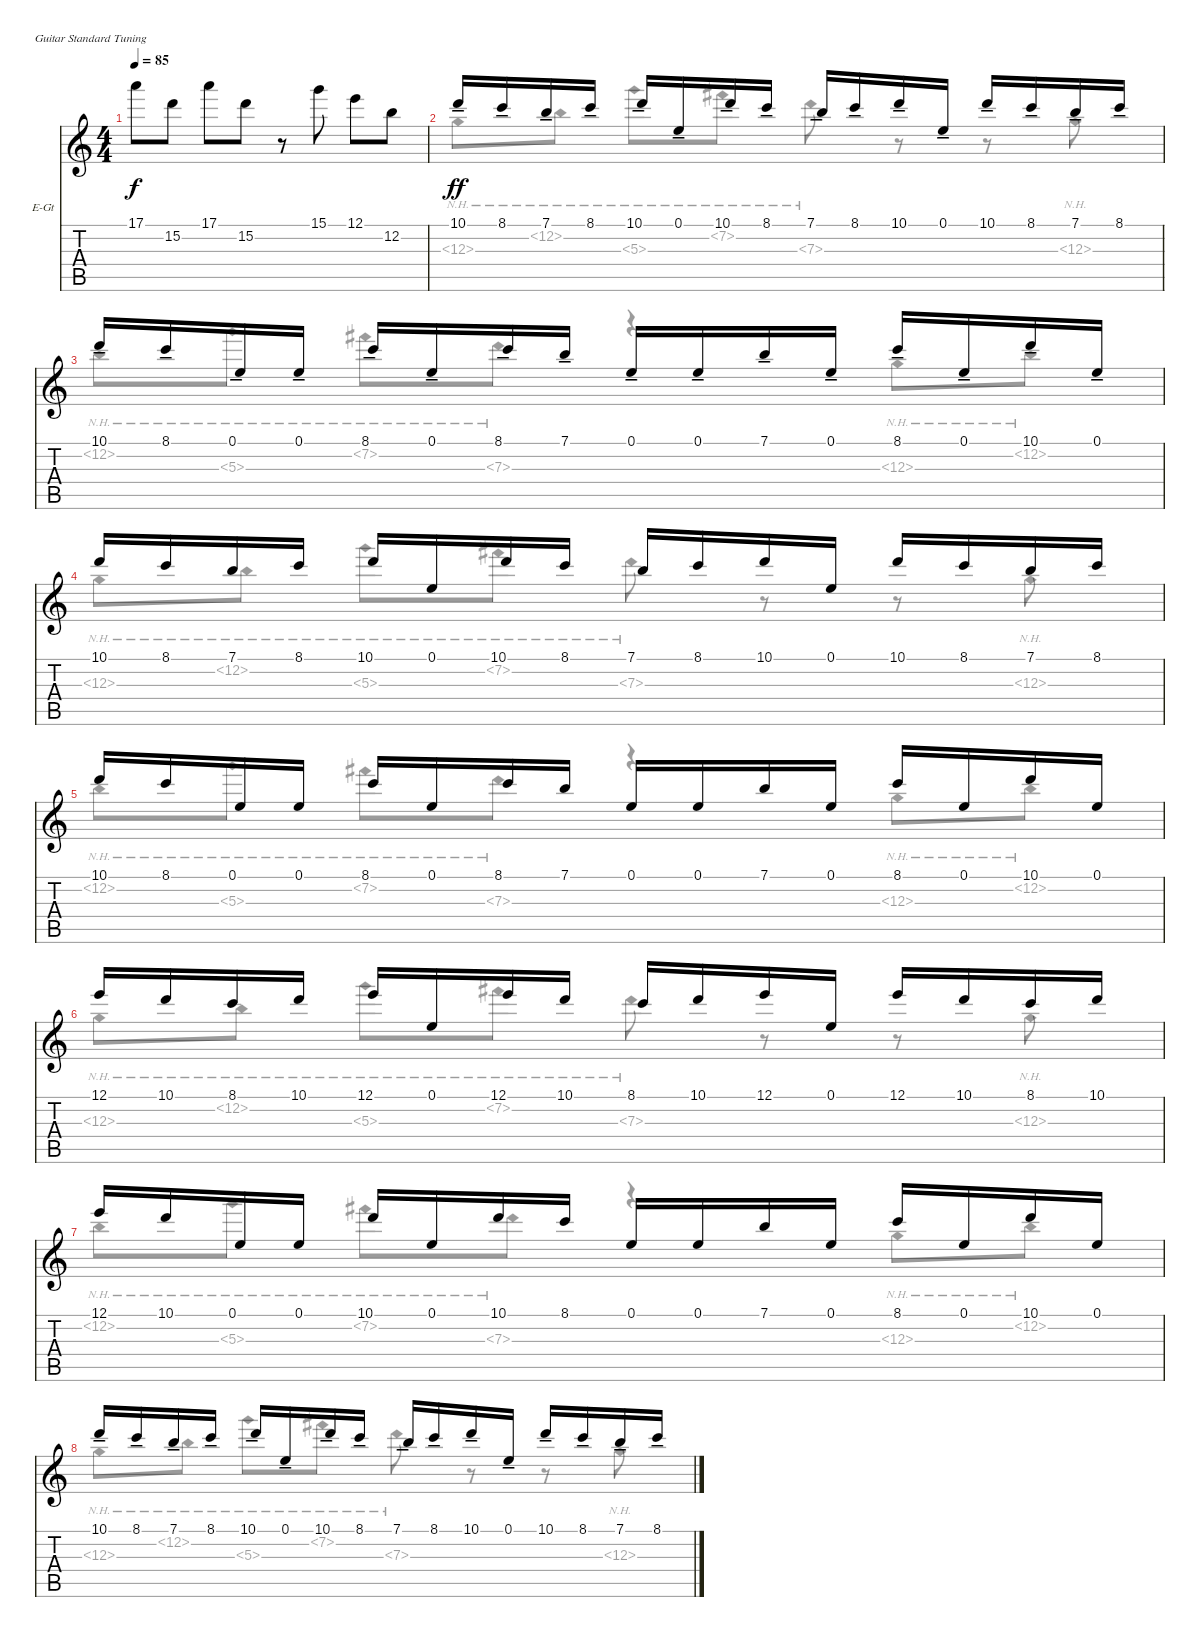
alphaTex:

\defaultSystemsLayout 4
\bracketExtendMode nobrackets
\firstSystemTrackNameOrientation horizontal
\otherSystemsTrackNameOrientation horizontal
\track ("Jazz Guitar" "E-Gt") {instrument electricguitarjazz}
\staff {score tabs}
\tuning (E4 B3 G3 D3 A2 E2)
\voice
\ts (4 4)
\tempo 85
\clef g2
\ks c
17.1.8{dy f} 15.2.8 17.1.8 15.2.8 r.8 15.1.8 12.1.8 12.2.8 |
10.1{ten}.16{dy ff} 8.1{ten}.16 7.1{ten}.16 8.1{ten}.16 10.1{ten}.16 0.1{ten}.16 10.1{ten}.16 8.1{ten}.16 7.1{ten}.16 8.1{ten}.16 10.1{ten}.16 0.1{ten}.16 10.1{ten}.16 8.1{ten}.16 7.1{ten}.16 8.1{ten}.16 |
10.1{ten}.16 8.1{ten}.16 0.1{ten}.16 0.1{ten}.16 8.1{ten}.16 0.1{ten}.16 8.1{ten}.16 7.1{ten}.16 0.1{ten}.16 0.1{ten}.16 7.1{ten}.16 0.1{ten}.16 8.1{ten}.16 0.1{ten}.16 10.1{ten}.16 0.1{ten}.16 |
10.1.16 8.1.16 7.1.16 8.1.16 10.1.16 0.1.16 10.1.16 8.1.16 7.1.16 8.1.16 10.1.16 0.1.16 10.1.16 8.1.16 7.1.16 8.1.16 |
10.1.16 8.1.16 0.1.16 0.1.16 8.1.16 0.1.16 8.1.16 7.1.16 0.1.16 0.1.16 7.1.16 0.1.16 8.1.16 0.1.16 10.1.16 0.1.16 |
12.1.16 10.1.16 8.1.16 10.1.16 12.1.16 0.1.16 12.1.16 10.1.16 8.1.16 10.1.16 12.1.16 0.1.16 12.1.16 10.1.16 8.1.16 10.1.16 |
12.1.16 10.1.16 0.1.16 0.1.16 10.1.16 0.1.16 10.1.16 8.1.16 0.1.16 0.1.16 7.1.16 0.1.16 8.1.16 0.1.16 10.1.16 0.1.16 |
10.1{ten}.16 8.1{ten}.16 7.1{ten}.16 8.1{ten}.16 10.1{ten}.16 0.1{ten}.16 10.1{ten}.16 8.1{ten}.16 7.1{ten}.16 8.1{ten}.16 10.1{ten}.16 0.1{ten}.16 10.1{ten}.16 8.1{ten}.16 7.1{ten}.16 8.1{ten}.16
\voice
\clef g2
\ottava regular
\simile none
\ks c
|
12.3{nh}.8 12.2{nh}.8 5.3{nh}.8 7.2{nh}.8 7.3{nh}.8 r.8 r.8 12.3{nh}.8 |
12.2{nh}.8 5.3{nh}.8 7.2{nh}.8 7.3{nh}.8 r.4 12.3{nh}.8 12.2{nh}.8 |
12.3{nh}.8 12.2{nh}.8 5.3{nh}.8 7.2{nh}.8 7.3{nh}.8 r.8 r.8 12.3{nh}.8 |
12.2{nh}.8 5.3{nh}.8 7.2{nh}.8 7.3{nh}.8 r.4 12.3{nh}.8 12.2{nh}.8 |
12.3{nh}.8 12.2{nh}.8 5.3{nh}.8 7.2{nh}.8 7.3{nh}.8 r.8 r.8 12.3{nh}.8 |
12.2{nh}.8 5.3{nh}.8 7.2{nh}.8 7.3{nh}.8 r.4 12.3{nh}.8 12.2{nh}.8 |
12.3{nh}.8 12.2{nh}.8 5.3{nh}.8 7.2{nh}.8 7.3{nh}.8 r.8 r.8 12.3{nh}.8
